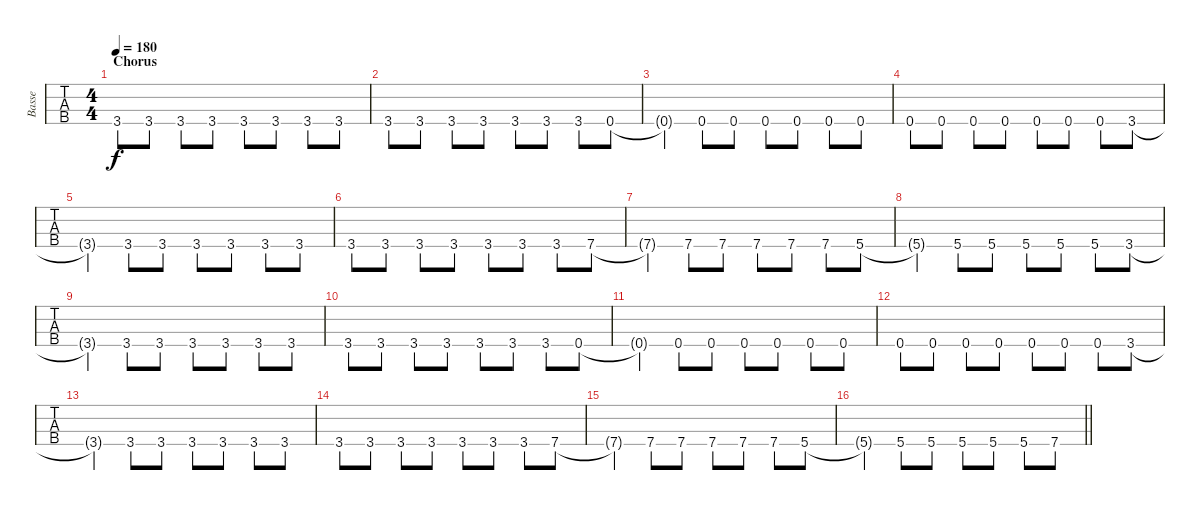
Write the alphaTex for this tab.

\track ("Basse" "Basse") {instrument electricbassfinger}
\staff {tabs}
\tuning (F2 C2 G1 C1) {hide}
\ts (4 4)
\section ("" "Chorus")
\tempo 180
\clef f4
\ks c
3.4.8{dy f} 3.4.8 3.4.8 3.4.8 3.4.8 3.4.8 3.4.8 3.4.8 |
3.4.8 3.4.8 3.4.8 3.4.8 3.4.8 3.4.8 3.4.8 0.4.8 |
0.4{t}.4 0.4.8 0.4.8 0.4.8 0.4.8 0.4.8 0.4.8 |
0.4.8 0.4.8 0.4.8 0.4.8 0.4.8 0.4.8 0.4.8 3.4.8 |
3.4{t}.4 3.4.8 3.4.8 3.4.8 3.4.8 3.4.8 3.4.8 |
3.4.8 3.4.8 3.4.8 3.4.8 3.4.8 3.4.8 3.4.8 7.4.8 |
7.4{t}.4 7.4.8 7.4.8 7.4.8 7.4.8 7.4.8 5.4.8 |
5.4{t}.4 5.4.8 5.4.8 5.4.8 5.4.8 5.4.8 3.4.8 |
3.4{t}.4 3.4.8 3.4.8 3.4.8 3.4.8 3.4.8 3.4.8 |
3.4.8 3.4.8 3.4.8 3.4.8 3.4.8 3.4.8 3.4.8 0.4.8 |
0.4{t}.4 0.4.8 0.4.8 0.4.8 0.4.8 0.4.8 0.4.8 |
0.4.8 0.4.8 0.4.8 0.4.8 0.4.8 0.4.8 0.4.8 3.4.8 |
3.4{t}.4 3.4.8 3.4.8 3.4.8 3.4.8 3.4.8 3.4.8 |
3.4.8 3.4.8 3.4.8 3.4.8 3.4.8 3.4.8 3.4.8 7.4.8 |
7.4{t}.4 7.4.8 7.4.8 7.4.8 7.4.8 7.4.8 5.4.8 |
\barLineRight lightlight
5.4{t}.4 5.4.8 5.4.8 5.4.8 5.4.8 5.4.8 7.4.8
